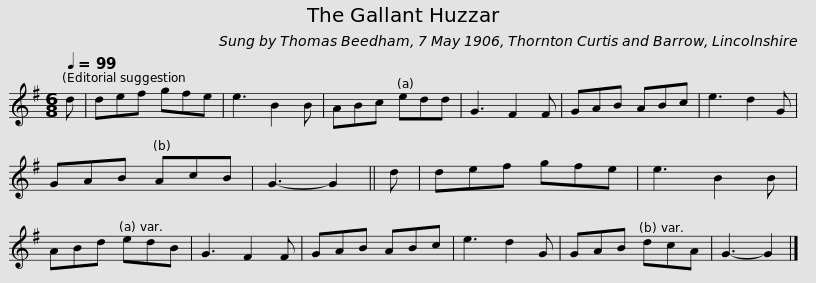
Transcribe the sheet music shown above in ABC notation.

X:1
L:1/8
Q:1/4=99
M:6/8
I:linebreak $
K:G
V:1 treble
V:1
 d | def gfe | e3 B2 B | ABc edd | G3 F2 F |$ %5
 GAB ABc | e3 d2 G | GAB AcB | G3- G2 ||$ d | %10
 def gfe | e3 B2 B | ABd edB | G3 F2 F |$ GAB ABc | %15
 e3 d2 G | GAB dcA | G3- G2 |] %18
